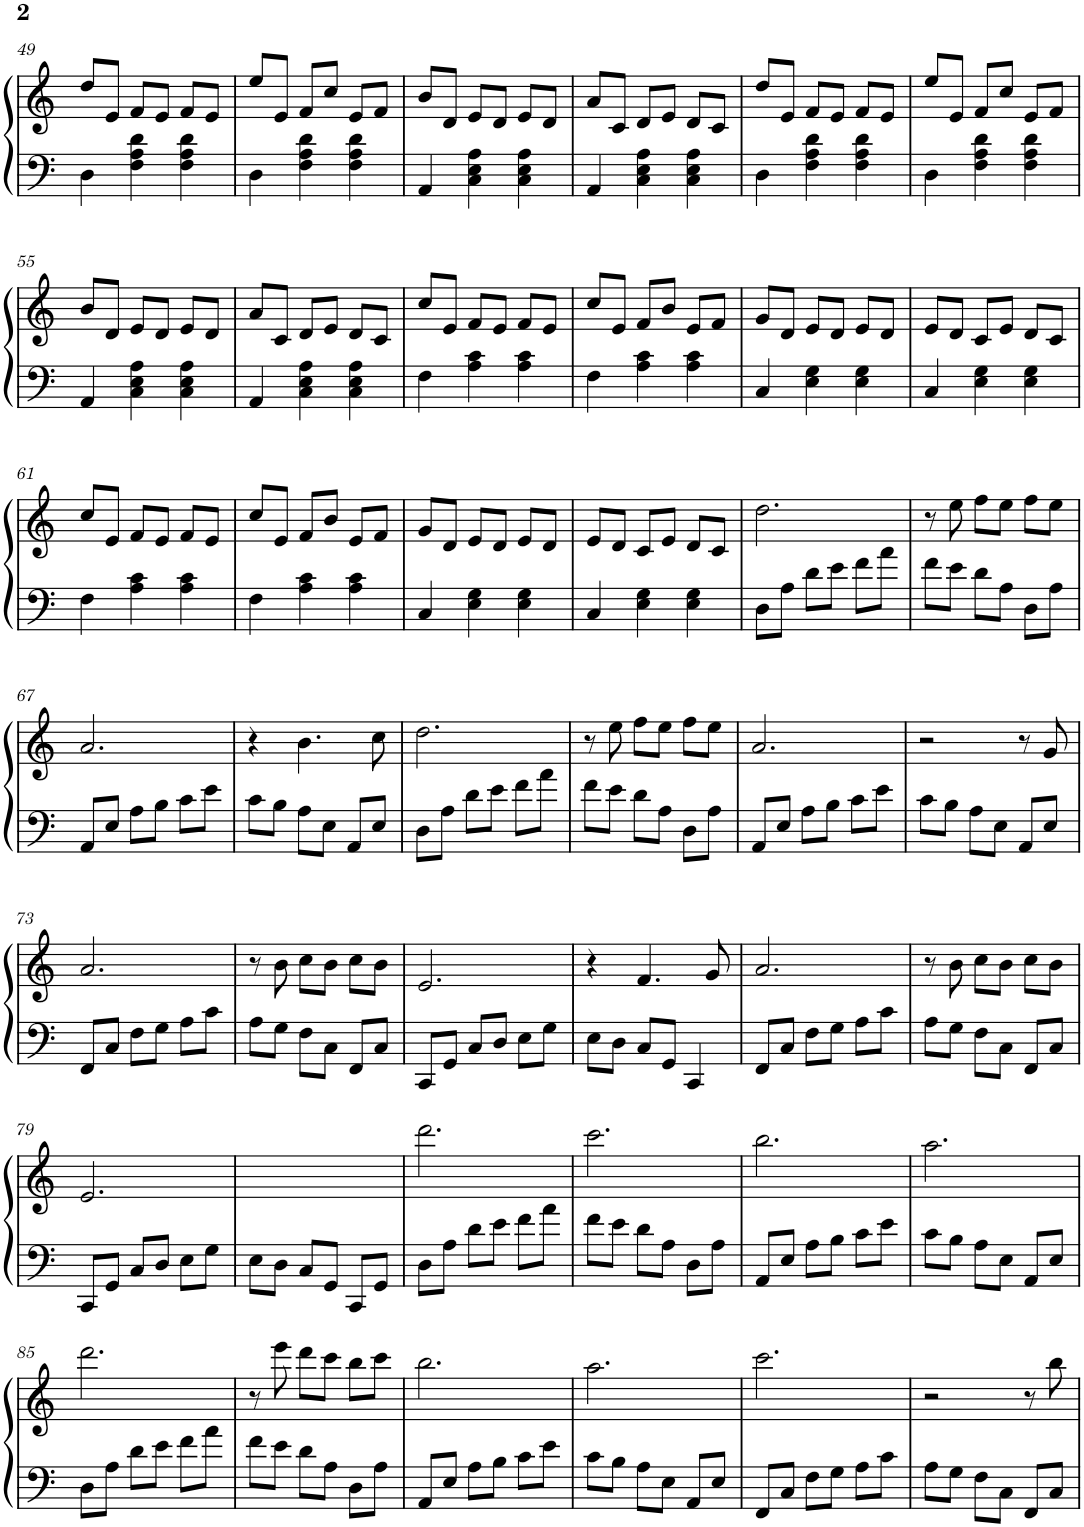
**kern	**kern
*part1	*part1
*staff2	*staff1
*I"Piano	*
*I'Pno.	*
!!LO:PB:g=z
*clefF4	*clefG2
*k[]	*k[]
*M3/4	*M3/4
=49	=49
4D\	8dd/L
.	8e/J
4F\ 4A\ 4d\	8f/L
.	8e/J
4F\ 4A\ 4d\	8f/L
.	8e/J
=50	=50
4D\	8ee/L
.	8e/J
4F\ 4A\ 4d\	8f/L
.	8cc/J
4F\ 4A\ 4d\	8e/L
.	8f/J
=51	=51
4AA/	8b/L
.	8d/J
4C\ 4E\ 4A\	8e/L
.	8d/J
4C\ 4E\ 4A\	8e/L
.	8d/J
=52	=52
4AA/	8a/L
.	8c/J
4C\ 4E\ 4A\	8d/L
.	8e/J
4C\ 4E\ 4A\	8d/L
.	8c/J
=53	=53
4D\	8dd/L
.	8e/J
4F\ 4A\ 4d\	8f/L
.	8e/J
4F\ 4A\ 4d\	8f/L
.	8e/J
=54	=54
4D\	8ee/L
.	8e/J
4F\ 4A\ 4d\	8f/L
.	8cc/J
4F\ 4A\ 4d\	8e/L
.	8f/J
!!LO:LB:g=z
=55	=55
4AA/	8b/L
.	8d/J
4C\ 4E\ 4A\	8e/L
.	8d/J
4C\ 4E\ 4A\	8e/L
.	8d/J
=56	=56
4AA/	8a/L
.	8c/J
4C\ 4E\ 4A\	8d/L
.	8e/J
4C\ 4E\ 4A\	8d/L
.	8c/J
=57	=57
4F\	8cc/L
.	8e/J
4A\ 4c\	8f/L
.	8e/J
4A\ 4c\	8f/L
.	8e/J
=58	=58
4F\	8cc/L
.	8e/J
4A\ 4c\	8f/L
.	8b/J
4A\ 4c\	8e/L
.	8f/J
=59	=59
4C/	8g/L
.	8d/J
4E\ 4G\	8e/L
.	8d/J
4E\ 4G\	8e/L
.	8d/J
=60	=60
4C/	8e/L
.	8d/J
4E\ 4G\	8c/L
.	8e/J
4E\ 4G\	8d/L
.	8c/J
!!LO:LB:g=z
=61	=61
4F\	8cc/L
.	8e/J
4A\ 4c\	8f/L
.	8e/J
4A\ 4c\	8f/L
.	8e/J
=62	=62
4F\	8cc/L
.	8e/J
4A\ 4c\	8f/L
.	8b/J
4A\ 4c\	8e/L
.	8f/J
=63	=63
4C/	8g/L
.	8d/J
4E\ 4G\	8e/L
.	8d/J
4E\ 4G\	8e/L
.	8d/J
=64	=64
4C/	8e/L
.	8d/J
4E\ 4G\	8c/L
.	8e/J
4E\ 4G\	8d/L
.	8c/J
=65	=65
8D\L	2.dd\
8A\J	.
8d\L	.
8e\J	.
8f\L	.
8a\J	.
=66	=66
8f\L	8r
8e\J	8ee\
8d\L	8ff\L
8A\J	8ee\J
8D\L	8ff\L
8A\J	8ee\J
!!LO:LB:g=z
=67	=67
8AA/L	2.a/
8E/J	.
8A\L	.
8B\J	.
8c\L	.
8e\J	.
=68	=68
8c\L	4r
8B\J	.
8A\L	4.b\
8E\J	.
8AA/L	.
8E/J	8cc\
=69	=69
8D\L	2.dd\
8A\J	.
8d\L	.
8e\J	.
8f\L	.
8a\J	.
=70	=70
8f\L	8r
8e\J	8ee\
8d\L	8ff\L
8A\J	8ee\J
8D\L	8ff\L
8A\J	8ee\J
=71	=71
8AA/L	2.a/
8E/J	.
8A\L	.
8B\J	.
8c\L	.
8e\J	.
=72	=72
8c\L	2r
8B\J	.
8A\L	.
8E\J	.
8AA/L	8r
8E/J	8g/
!!LO:LB:g=z
=73	=73
8FF/L	2.a/
8C/J	.
8F\L	.
8G\J	.
8A\L	.
8c\J	.
=74	=74
8A\L	8r
8G\J	8b\
8F\L	8cc\L
8C\J	8b\J
8FF/L	8cc\L
8C/J	8b\J
=75	=75
8CC/L	2.e/
8GG/J	.
8C/L	.
8D/J	.
8E\L	.
8G\J	.
=76	=76
8E\L	4r
8D\J	.
8C/L	4.f/
8GG/J	.
4CC/	.
.	8g/
=77	=77
8FF/L	2.a/
8C/J	.
8F\L	.
8G\J	.
8A\L	.
8c\J	.
=78	=78
8A\L	8r
8G\J	8b\
8F\L	8cc\L
8C\J	8b\J
8FF/L	8cc\L
8C/J	8b\J
!!LO:LB:g=z
=79	=79
8CC/L	2.e/
8GG/J	.
8C/L	.
8D/J	.
8E\L	.
8G\J	.
=80	=80
8E\L	2.ryy
8D\J	.
8C/L	.
8GG/J	.
8CC/L	.
8GG/J	.
=81	=81
8D\L	2.ddd\
8A\J	.
8d\L	.
8e\J	.
8f\L	.
8a\J	.
=82	=82
8f\L	2.ccc\
8e\J	.
8d\L	.
8A\J	.
8D\L	.
8A\J	.
=83	=83
8AA/L	2.bb\
8E/J	.
8A\L	.
8B\J	.
8c\L	.
8e\J	.
=84	=84
8c\L	2.aa\
8B\J	.
8A\L	.
8E\J	.
8AA/L	.
8E/J	.
!!LO:LB:g=z
=85	=85
8D\L	2.ddd\
8A\J	.
8d\L	.
8e\J	.
8f\L	.
8a\J	.
=86	=86
8f\L	8r
8e\J	8eee\
8d\L	8ddd\L
8A\J	8ccc\J
8D\L	8bb\L
8A\J	8ccc\J
=87	=87
8AA/L	2.bb\
8E/J	.
8A\L	.
8B\J	.
8c\L	.
8e\J	.
=88	=88
8c\L	2.aa\
8B\J	.
8A\L	.
8E\J	.
8AA/L	.
8E/J	.
=89	=89
8FF/L	2.ccc\
8C/J	.
8F\L	.
8G\J	.
8A\L	.
8c\J	.
=90	=90
8A\L	2r
8G\J	.
8F\L	.
8C\J	.
8FF/L	8r
8C/J	8bb\
=	=
*-	*-
